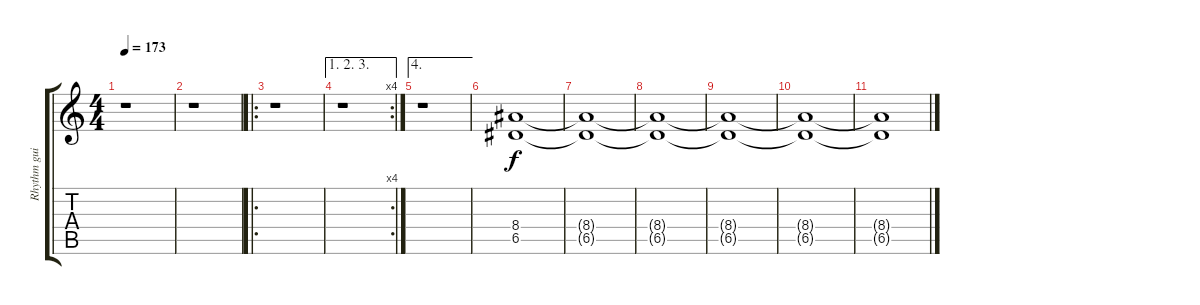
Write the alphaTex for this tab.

\track ("Rhythm guitar" "Rhythm gui") {instrument distortionguitar}
\staff {score tabs}
\tuning (E4 B3 G3 D3 A2 E2) {hide}
\ts (4 4)
\tempo 173
\clef g2
\ks c
r.1{dy f} |
r.1 |
\ro
r.1 |
\ae (1 2 3)
\rc 4
r.1 |
\ae 4
r.1 |
(8.4 6.5).1 |
(8.4{t} 6.5{t}).1 |
(8.4{t} 6.5{t}).1 |
(8.4{t} 6.5{t}).1 |
(8.4{t} 6.5{t}).1 |
(8.4{t} 6.5{t}).1
